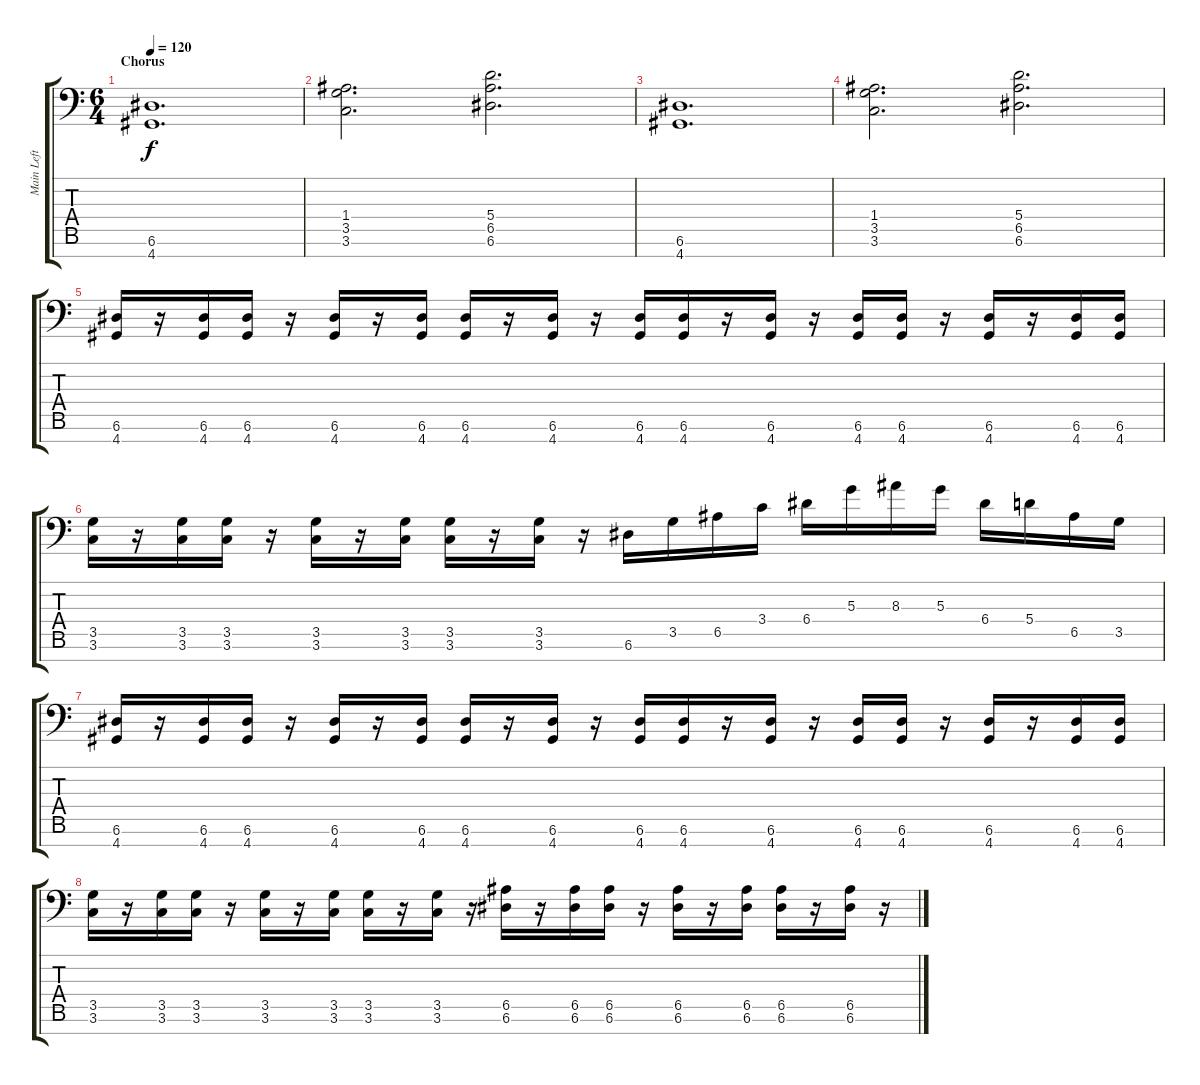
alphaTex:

\track ("Main Left" "Main Left") {instrument distortionguitar}
\staff {score tabs}
\tuning (B3 Gb3 D3 A2 E2 A1 E1) {hide}
\ts (6 4)
\section ("" "Chorus")
\tempo 120
\clef f4
\ks c
(6.6 4.7).1{d dy f} |
(1.4 3.5 3.6).2{d} (5.4 6.5 6.6).2{d} |
(6.6 4.7).1{d} |
(1.4 3.5 3.6).2{d} (5.4 6.5 6.6).2{d} |
(6.6 4.7).16 r.16 (6.6 4.7).16 (6.6 4.7).16 r.16 (6.6 4.7).16 r.16 (6.6 4.7).16 (6.6 4.7).16 r.16 (6.6 4.7).16 r.16 (6.6 4.7).16 (6.6 4.7).16 r.16 (6.6 4.7).16 r.16 (6.6 4.7).16 (6.6 4.7).16 r.16 (6.6 4.7).16 r.16 (6.6 4.7).16 (6.6 4.7).16 |
(3.5 3.6).16 r.16 (3.5 3.6).16 (3.5 3.6).16 r.16 (3.5 3.6).16 r.16 (3.5 3.6).16 (3.5 3.6).16 r.16 (3.5 3.6).16 r.16 6.6.16 3.5.16 6.5.16 3.4.16 6.4.16 5.3.16 8.3.16 5.3.16 6.4.16 5.4.16 6.5.16 3.5.16 |
(6.6 4.7).16 r.16 (6.6 4.7).16 (6.6 4.7).16 r.16 (6.6 4.7).16 r.16 (6.6 4.7).16 (6.6 4.7).16 r.16 (6.6 4.7).16 r.16 (6.6 4.7).16 (6.6 4.7).16 r.16 (6.6 4.7).16 r.16 (6.6 4.7).16 (6.6 4.7).16 r.16 (6.6 4.7).16 r.16 (6.6 4.7).16 (6.6 4.7).16 |
(3.5 3.6).16 r.16 (3.5 3.6).16 (3.5 3.6).16 r.16 (3.5 3.6).16 r.16 (3.5 3.6).16 (3.5 3.6).16 r.16 (3.5 3.6).16 r.16 (6.5 6.6).16 r.16 (6.5 6.6).16 (6.5 6.6).16 r.16 (6.5 6.6).16 r.16 (6.5 6.6).16 (6.5 6.6).16 r.16 (6.5 6.6).16 r.16
